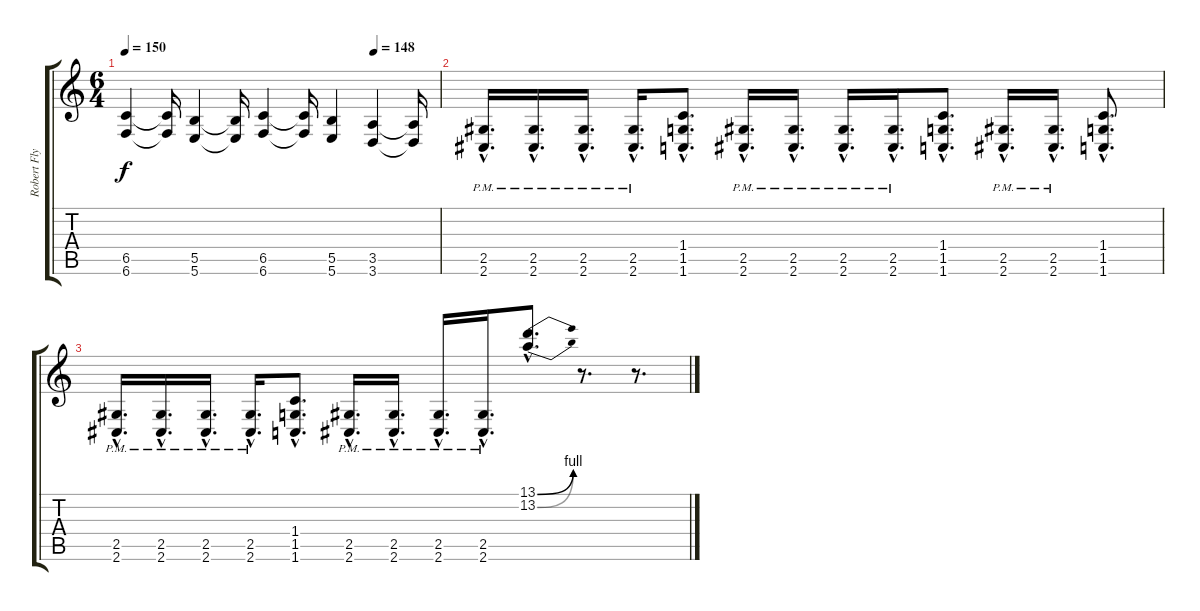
\track ("Robert Flynn" "Robert Fly") {instrument distortionguitar}
\staff {score tabs}
\tuning (Db4 Ab3 E3 B2 Gb2 B1) {hide}
\ts (6 4)
\tempo 150
\tempo (148 0.7916666666666666)
\clef g2
\ks c
(6.5 6.6).4{dy f} (6.5{t} 6.6{t}).16 (5.5 5.6).4 (5.5{t} 5.6{t}).16 (6.5 6.6).4 (6.5{t} 6.6{t}).16 (5.5 5.6).4 (3.5 3.6).4 (3.5{t} 3.6{t}).16 |
(2.5{hac pm} 2.6{hac pm}).16{d} (2.5{hac pm} 2.6{hac pm}).16{d} (2.5{hac pm} 2.6{hac pm}).16{d} (2.5{hac pm} 2.6{hac pm}).16{d} (1.4{hac} 1.5{hac} 1.6{hac}).8{d} (2.5{hac pm} 2.6{hac pm}).16{d} (2.5{hac pm} 2.6{hac pm}).16{d} (2.5{hac pm} 2.6{hac pm}).16{d} (2.5{hac pm} 2.6{hac pm}).16{d} (1.4{hac} 1.5{hac} 1.6{hac}).8{d} (2.5{hac pm} 2.6{hac pm}).16{d} (2.5{hac pm} 2.6{hac pm}).16{d} (1.4{hac} 1.5{hac} 1.6{hac}).8{d} |
(2.5{hac pm} 2.6{hac pm}).16{d} (2.5{hac pm} 2.6{hac pm}).16{d} (2.5{hac pm} 2.6{hac pm}).16{d} (2.5{hac pm} 2.6{hac pm}).16{d} (1.4{hac} 1.5{hac} 1.6{hac}).8{d} (2.5{hac pm} 2.6{hac pm}).16{d} (2.5{hac pm} 2.6{hac pm}).16{d} (2.5{hac} 2.6{hac pm}).16{d} (2.5{hac pm} 2.6{hac pm}).16{d} (13.1{be (bend 0 0 60 4) hac} 13.2{be (bend 0 0 60 4) hac}).8{d} r.8{d} r.8{d}
